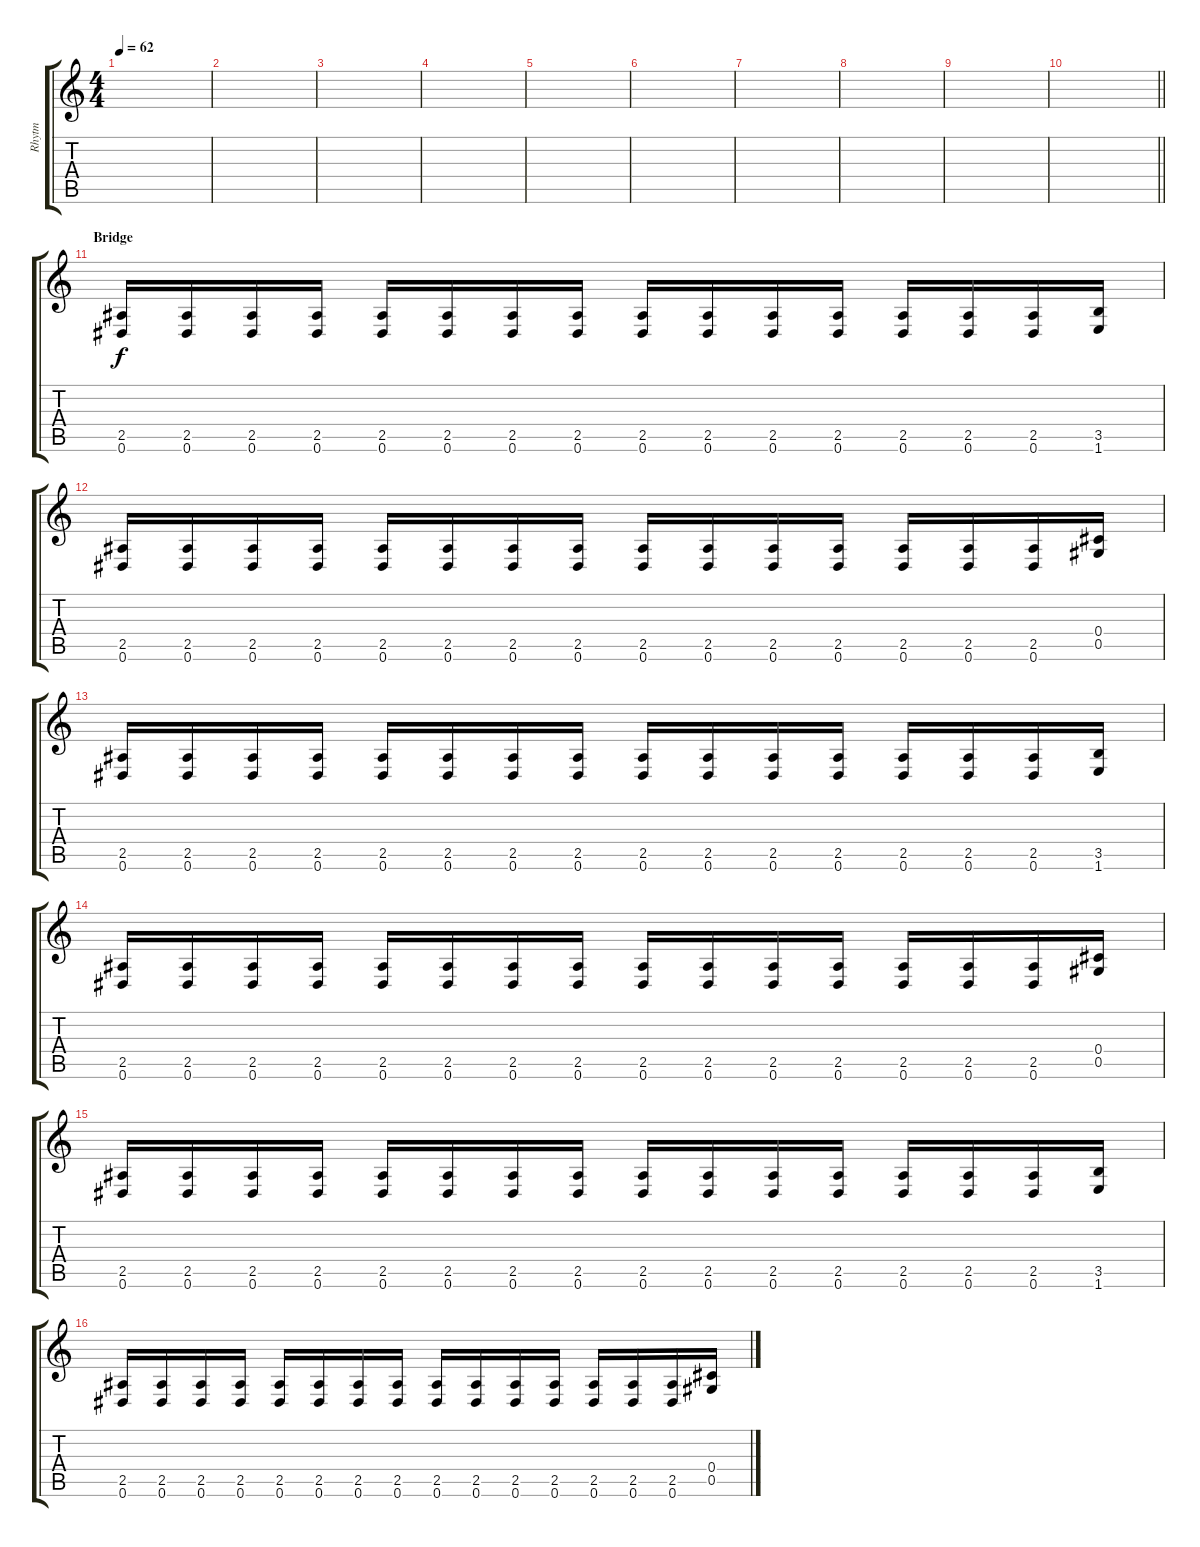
\track ("Rhytm" "Rhytm") {instrument acousticguitarsteel}
\staff {score tabs}
\tuning (Eb4 Bb3 Gb3 Db3 Ab2 Eb2) {hide}
\ts (4 4)
\tempo 62
\clef g2
\ks c
|
|
|
|
|
|
|
|
|
\barLineRight lightlight
|
\section ("" "Bridge")
(2.5 0.6).16 (2.5 0.6).16 (2.5 0.6).16 (2.5 0.6).16 (2.5 0.6).16 (2.5 0.6).16 (2.5 0.6).16 (2.5 0.6).16 (2.5 0.6).16 (2.5 0.6).16 (2.5 0.6).16 (2.5 0.6).16 (2.5 0.6).16 (2.5 0.6).16 (2.5 0.6).16 (3.5 1.6).16 |
(2.5 0.6).16 (2.5 0.6).16 (2.5 0.6).16 (2.5 0.6).16 (2.5 0.6).16 (2.5 0.6).16 (2.5 0.6).16 (2.5 0.6).16 (2.5 0.6).16 (2.5 0.6).16 (2.5 0.6).16 (2.5 0.6).16 (2.5 0.6).16 (2.5 0.6).16 (2.5 0.6).16 (0.4 0.5).16 |
(2.5 0.6).16 (2.5 0.6).16 (2.5 0.6).16 (2.5 0.6).16 (2.5 0.6).16 (2.5 0.6).16 (2.5 0.6).16 (2.5 0.6).16 (2.5 0.6).16 (2.5 0.6).16 (2.5 0.6).16 (2.5 0.6).16 (2.5 0.6).16 (2.5 0.6).16 (2.5 0.6).16 (3.5 1.6).16 |
(2.5 0.6).16 (2.5 0.6).16 (2.5 0.6).16 (2.5 0.6).16 (2.5 0.6).16 (2.5 0.6).16 (2.5 0.6).16 (2.5 0.6).16 (2.5 0.6).16 (2.5 0.6).16 (2.5 0.6).16 (2.5 0.6).16 (2.5 0.6).16 (2.5 0.6).16 (2.5 0.6).16 (0.4 0.5).16 |
(2.5 0.6).16 (2.5 0.6).16 (2.5 0.6).16 (2.5 0.6).16 (2.5 0.6).16 (2.5 0.6).16 (2.5 0.6).16 (2.5 0.6).16 (2.5 0.6).16 (2.5 0.6).16 (2.5 0.6).16 (2.5 0.6).16 (2.5 0.6).16 (2.5 0.6).16 (2.5 0.6).16 (3.5 1.6).16 |
(2.5 0.6).16 (2.5 0.6).16 (2.5 0.6).16 (2.5 0.6).16 (2.5 0.6).16 (2.5 0.6).16 (2.5 0.6).16 (2.5 0.6).16 (2.5 0.6).16 (2.5 0.6).16 (2.5 0.6).16 (2.5 0.6).16 (2.5 0.6).16 (2.5 0.6).16 (2.5 0.6).16 (0.4 0.5).16
